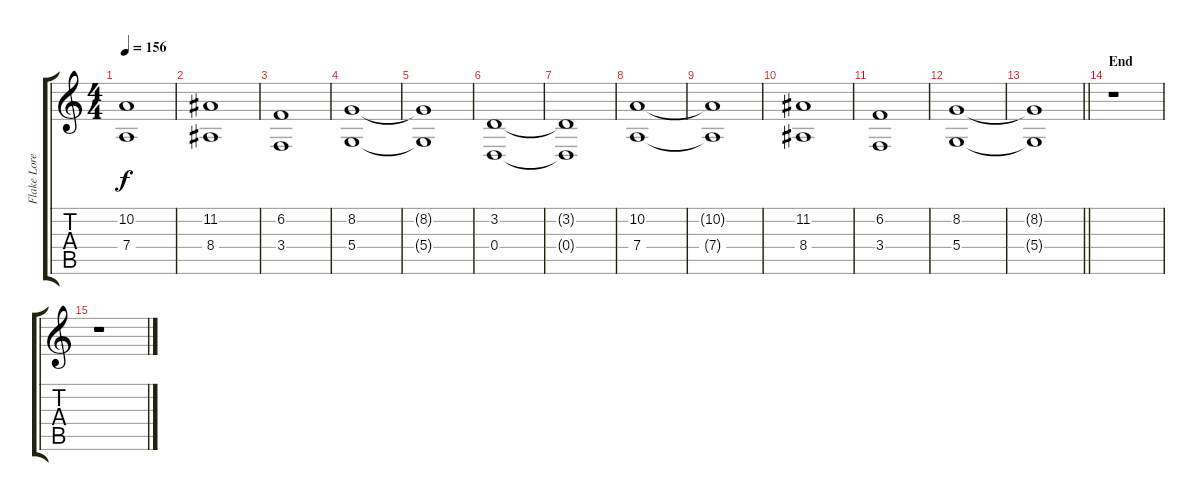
\track ("Flake Lorenz" "Flake Lore") {instrument stringensemble2}
\staff {score tabs}
\tuning (E4 B3 G3 D3 A2 D2) {hide}
\ts (4 4)
\tempo 156
\clef g2
\ks c
(10.2{t} 7.4{t}).1{dy f} |
(11.2 8.4).1 |
(6.2 3.4).1 |
(8.2 5.4).1 |
(8.2{t} 5.4{t}).1 |
(3.2 0.4).1 |
(3.2{t} 0.4{t}).1 |
(10.2 7.4).1 |
(10.2{t} 7.4{t}).1 |
(11.2 8.4).1 |
(6.2 3.4).1 |
(8.2 5.4).1 |
\barLineRight lightlight
(8.2{t} 5.4{t}).1 |
\section ("" "End")
r.1 |
r.1
